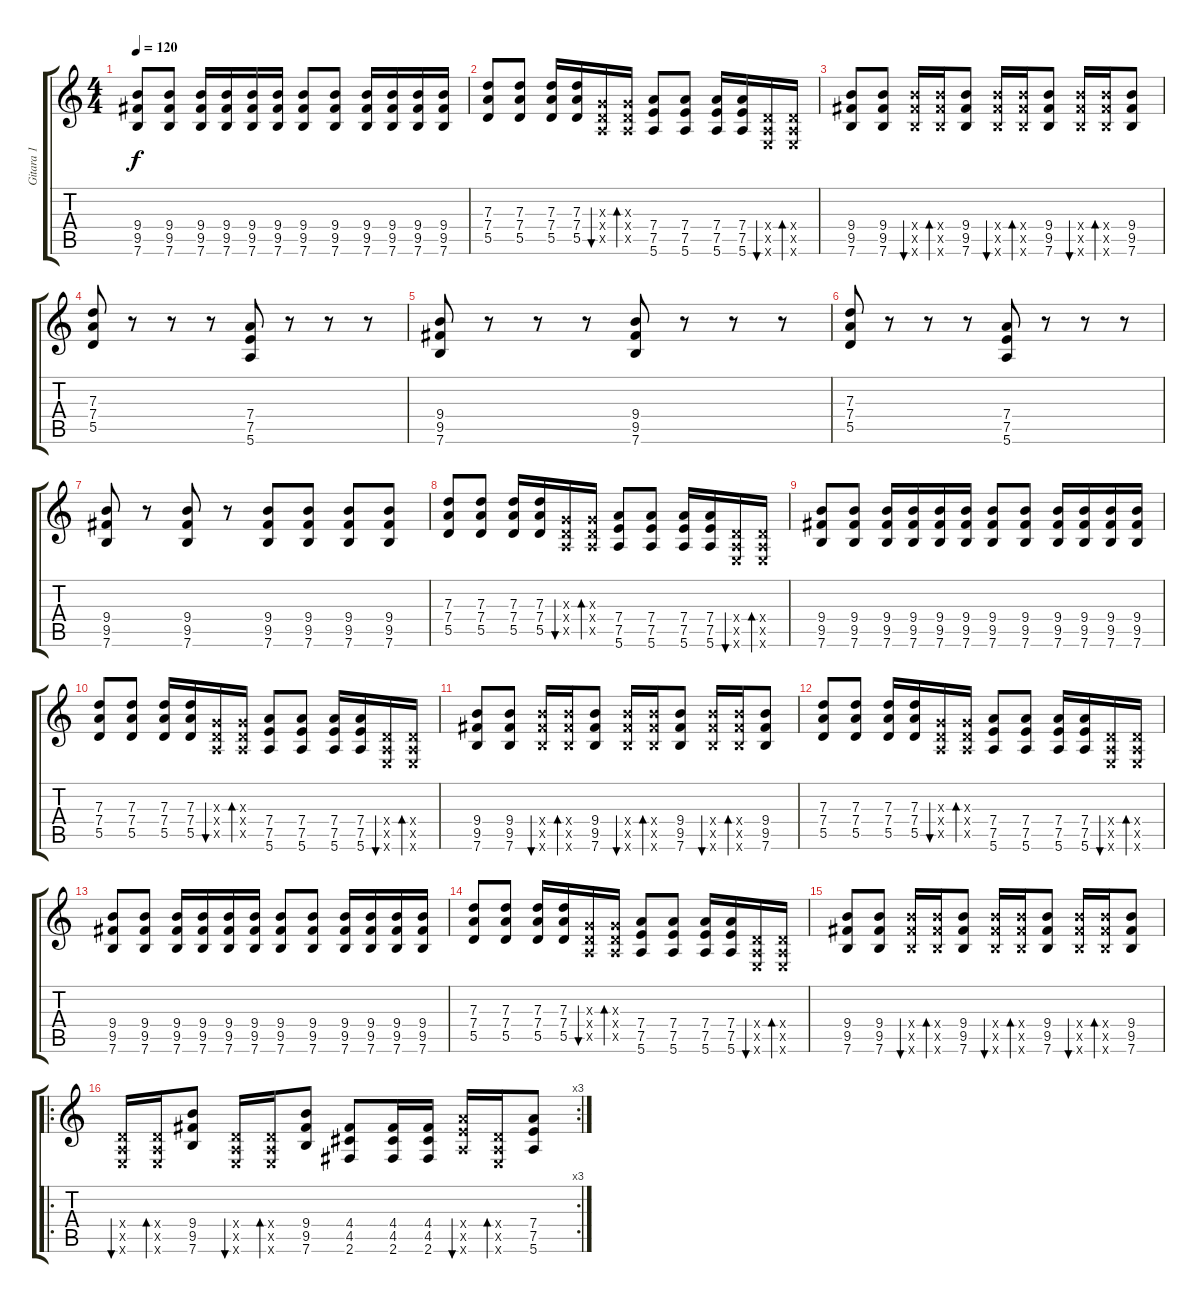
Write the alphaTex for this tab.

\track ("Gitara 1" "Gitara 1") {instrument overdrivenguitar}
\staff {score tabs}
\tuning (E4 B3 G3 D3 A2 E2) {hide}
\ts (4 4)
\tempo 120
\clef g2
\ks c
(9.4 9.5 7.6).8{dy f} (9.4 9.5 7.6).8 (9.4 9.5 7.6).16 (9.4 9.5 7.6).16 (9.4 9.5 7.6).16 (9.4 9.5 7.6).16 (9.4 9.5 7.6).8 (9.4 9.5 7.6).8 (9.4 9.5 7.6).16 (9.4 9.5 7.6).16 (9.4 9.5 7.6).16 (9.4 9.5 7.6).16 |
(7.3 7.4 5.5).8 (7.3 7.4 5.5).8 (7.3 7.4 5.5).16 (7.3 7.4 5.5).16 (0.3{x} 0.4{x} 0.5{x}).16{bu 60} (0.3{x} 0.4{x} 0.5{x}).16{bd 60} (7.4 7.5 5.6).8 (7.4 7.5 5.6).8 (7.4 7.5 5.6).16 (7.4 7.5 5.6).16 (0.4{x} 0.5{x} 0.6{x}).16{bu 60} (0.4{x} 0.5{x} 0.6{x}).16{bd 60} |
(9.4 9.5 7.6).8 (9.4 9.5 7.6).8 (9.4{x} 9.5{x} 7.6{x}).16{bu 60} (9.4{x} 9.5{x} 7.6{x}).16{bd 60} (9.4 9.5 7.6).8 (9.4{x} 9.5{x} 7.6{x}).16{bu 60} (9.4{x} 9.5{x} 7.6{x}).16{bd 60} (9.4 9.5 7.6).8 (9.4{x} 9.5{x} 7.6{x}).16{bu 60} (9.4{x} 9.5{x} 7.6{x}).16{bd 60} (9.4 9.5 7.6).8 |
(7.3 7.4 5.5).8 r.8 r.8 r.8 (7.4 7.5 5.6).8 r.8 r.8 r.8 |
(9.4 9.5 7.6).8 r.8 r.8 r.8 (9.4 9.5 7.6).8 r.8 r.8 r.8 |
(7.3 7.4 5.5).8 r.8 r.8 r.8 (7.4 7.5 5.6).8 r.8 r.8 r.8 |
(9.4 9.5 7.6).8 r.8 (9.4 9.5 7.6).8 r.8 (9.4 9.5 7.6).8 (9.4 9.5 7.6).8 (9.4 9.5 7.6).8 (9.4 9.5 7.6).8 |
(7.3 7.4 5.5).8 (7.3 7.4 5.5).8 (7.3 7.4 5.5).16 (7.3 7.4 5.5).16 (0.3{x} 0.4{x} 0.5{x}).16{bu 60} (0.3{x} 0.4{x} 0.5{x}).16{bd 60} (7.4 7.5 5.6).8 (7.4 7.5 5.6).8 (7.4 7.5 5.6).16 (7.4 7.5 5.6).16 (0.4{x} 0.5{x} 0.6{x}).16{bu 60} (0.4{x} 0.5{x} 0.6{x}).16{bd 60} |
(9.4 9.5 7.6).8 (9.4 9.5 7.6).8 (9.4 9.5 7.6).16 (9.4 9.5 7.6).16 (9.4 9.5 7.6).16 (9.4 9.5 7.6).16 (9.4 9.5 7.6).8 (9.4 9.5 7.6).8 (9.4 9.5 7.6).16 (9.4 9.5 7.6).16 (9.4 9.5 7.6).16 (9.4 9.5 7.6).16 |
(7.3 7.4 5.5).8 (7.3 7.4 5.5).8 (7.3 7.4 5.5).16 (7.3 7.4 5.5).16 (0.3{x} 0.4{x} 0.5{x}).16{bu 60} (0.3{x} 0.4{x} 0.5{x}).16{bd 60} (7.4 7.5 5.6).8 (7.4 7.5 5.6).8 (7.4 7.5 5.6).16 (7.4 7.5 5.6).16 (0.4{x} 0.5{x} 0.6{x}).16{bu 60} (0.4{x} 0.5{x} 0.6{x}).16{bd 60} |
(9.4 9.5 7.6).8 (9.4 9.5 7.6).8 (9.4{x} 9.5{x} 7.6{x}).16{bu 60} (9.4{x} 9.5{x} 7.6{x}).16{bd 60} (9.4 9.5 7.6).8 (9.4{x} 9.5{x} 7.6{x}).16{bu 60} (9.4{x} 9.5{x} 7.6{x}).16{bd 60} (9.4 9.5 7.6).8 (9.4{x} 9.5{x} 7.6{x}).16{bu 60} (9.4{x} 9.5{x} 7.6{x}).16{bd 60} (9.4 9.5 7.6).8 |
(7.3 7.4 5.5).8 (7.3 7.4 5.5).8 (7.3 7.4 5.5).16 (7.3 7.4 5.5).16 (0.3{x} 0.4{x} 0.5{x}).16{bu 60} (0.3{x} 0.4{x} 0.5{x}).16{bd 60} (7.4 7.5 5.6).8 (7.4 7.5 5.6).8 (7.4 7.5 5.6).16 (7.4 7.5 5.6).16 (0.4{x} 0.5{x} 0.6{x}).16{bu 60} (0.4{x} 0.5{x} 0.6{x}).16{bd 60} |
(9.4 9.5 7.6).8 (9.4 9.5 7.6).8 (9.4 9.5 7.6).16 (9.4 9.5 7.6).16 (9.4 9.5 7.6).16 (9.4 9.5 7.6).16 (9.4 9.5 7.6).8 (9.4 9.5 7.6).8 (9.4 9.5 7.6).16 (9.4 9.5 7.6).16 (9.4 9.5 7.6).16 (9.4 9.5 7.6).16 |
(7.3 7.4 5.5).8 (7.3 7.4 5.5).8 (7.3 7.4 5.5).16 (7.3 7.4 5.5).16 (0.3{x} 0.4{x} 0.5{x}).16{bu 60} (0.3{x} 0.4{x} 0.5{x}).16{bd 60} (7.4 7.5 5.6).8 (7.4 7.5 5.6).8 (7.4 7.5 5.6).16 (7.4 7.5 5.6).16 (0.4{x} 0.5{x} 0.6{x}).16{bu 60} (0.4{x} 0.5{x} 0.6{x}).16{bd 60} |
(9.4 9.5 7.6).8 (9.4 9.5 7.6).8 (9.4{x} 9.5{x} 7.6{x}).16{bu 60} (9.4{x} 9.5{x} 7.6{x}).16{bd 60} (9.4 9.5 7.6).8 (9.4{x} 9.5{x} 7.6{x}).16{bu 60} (9.4{x} 9.5{x} 7.6{x}).16{bd 60} (9.4 9.5 7.6).8 (9.4{x} 9.5{x} 7.6{x}).16{bu 60} (9.4{x} 9.5{x} 7.6{x}).16{bd 60} (9.4 9.5 7.6).8 |
\ro
\rc 3
(0.4{x} 0.5{x} 0.6{x}).16{bu 60} (0.4{x} 0.5{x} 0.6{x}).16{bd 60} (9.4 9.5 7.6).8 (0.4{x} 0.5{x} 0.6{x}).16{bu 60} (0.4{x} 0.5{x} 0.6{x}).16{bd 60} (9.4 9.5 7.6).8 (4.4 4.5 2.6).8 (4.4 4.5 2.6).16 (4.4 4.5 2.6).16 (7.4{x} 7.5{x} 5.6{x}).16{bu 60} (0.4{x} 0.5{x} 0.6{x}).16{bd 60} (7.4 7.5 5.6).8
